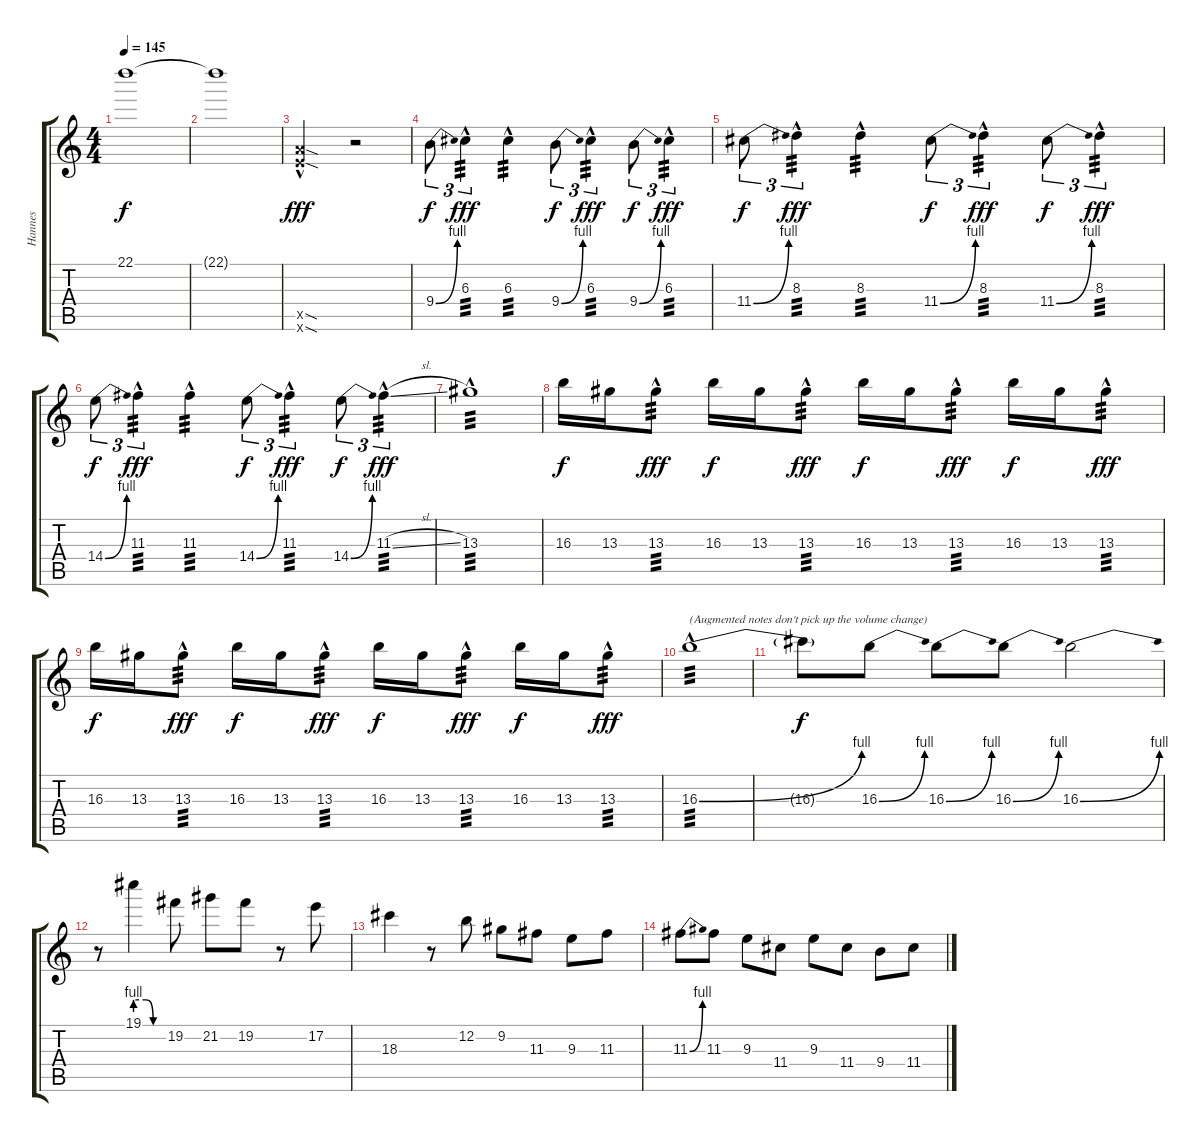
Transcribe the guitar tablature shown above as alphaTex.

\track ("Hannes" "Hannes") {instrument distortionguitar}
\staff {score tabs}
\tuning (E4 B3 G3 D3 A2 E2) {hide}
\ts (4 4)
\tempo 145
\clef g2
\ks c
22.1{t}.1{dy f} |
22.1{t}.1 |
(12.5{sod hac x} 12.6{sod hac x}).2{dy fff} r.2 |
9.4{be (bend 0 0 60 4)}.8{tu (3 2) dy f} 6.3{hac}.4{tu (3 2) tp 3 dy fff} 6.3{hac}.4{tp 3} 9.4{be (bend 0 0 60 4)}.8{tu (3 2) dy f} 6.3{hac}.4{tu (3 2) tp 3 dy fff} 9.4{be (bend 0 0 60 4)}.8{tu (3 2) dy f} 6.3{hac}.4{tu (3 2) tp 3 dy fff} |
11.4{be (bend 0 0 60 4)}.8{tu (3 2) dy f} 8.3{hac}.4{tu (3 2) tp 3 dy fff} 8.3{hac}.4{tp 3} 11.4{be (bend 0 0 60 4)}.8{tu (3 2) dy f} 8.3{hac}.4{tu (3 2) tp 3 dy fff} 11.4{be (bend 0 0 60 4)}.8{tu (3 2) dy f} 8.3{hac}.4{tu (3 2) tp 3 dy fff} |
14.4{be (bend 0 0 60 4)}.8{tu (3 2) dy f} 11.3{hac}.4{tu (3 2) tp 3 dy fff} 11.3{hac}.4{tp 3} 14.4{be (bend 0 0 60 4)}.8{tu (3 2) dy f} 11.3{hac}.4{tu (3 2) tp 3 dy fff} 14.4{be (bend 0 0 60 4)}.8{tu (3 2) dy f} 11.3{sl hac}.4{tu (3 2) tp 3 dy fff} |
13.3{hac}.1{tp 3} |
16.3.16{dy f} 13.3.16 13.3{hac}.8{tp 3 dy fff} 16.3.16{dy f} 13.3.16 13.3{hac}.8{tp 3 dy fff} 16.3.16{dy f} 13.3.16 13.3{hac}.8{tp 3 dy fff} 16.3.16{dy f} 13.3.16 13.3{hac}.8{tp 3 dy fff} |
16.3.16{dy f} 13.3.16 13.3{hac}.8{tp 3 dy fff} 16.3.16{dy f} 13.3.16 13.3{hac}.8{tp 3 dy fff} 16.3.16{dy f} 13.3.16 13.3{hac}.8{tp 3 dy fff} 16.3.16{dy f} 13.3.16 13.3{hac}.8{tp 3 dy fff} |
16.3{be (bend 0 0 60 4) hac}.1{txt "(Augmented notes don't pick up the volume change)" tp 3} |
16.3{t}.8{dy f} 16.3{be (bend 0 0 60 4)}.8 16.3{be (bend 0 0 60 4)}.8 16.3{be (bend 0 0 60 4)}.8 16.3{be (bend 0 0 60 4)}.2 |
r.8 19.1{be (custom 0 4 23 4 38 0 60 0)}.4 19.2.8 21.2.8 19.2.8 r.8 17.2.8 |
18.3.4 r.8 12.2.8 9.2.8 11.3.8 9.3.8 11.3.8 |
11.3{be (bend 0 0 60 4)}.8 11.3.8 9.3.8 11.4.8 9.3.8 11.4.8 9.4.8 11.4.8
